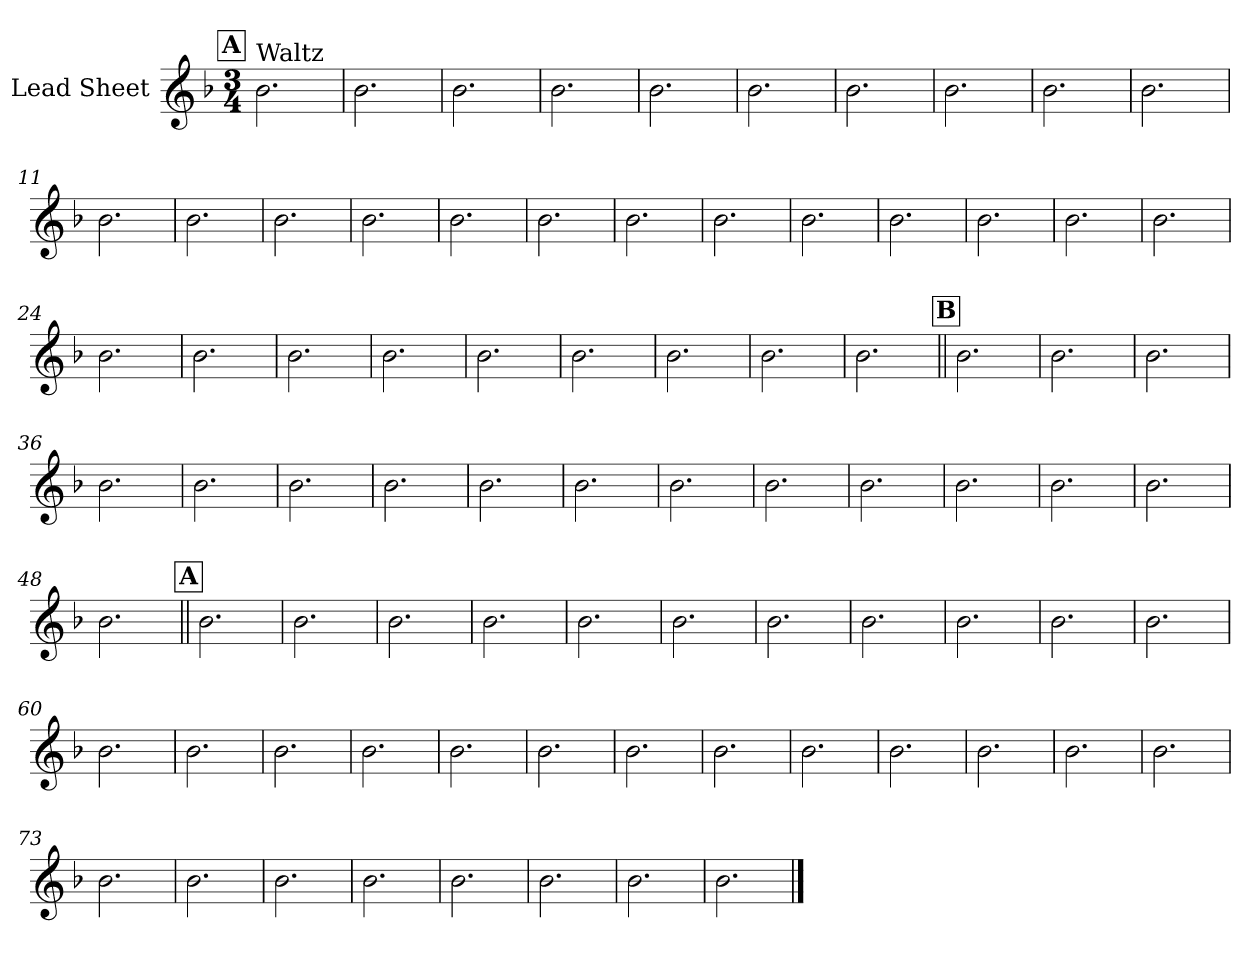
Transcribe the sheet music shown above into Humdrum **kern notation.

**kern
*part1
*staff1
*I"Lead Sheet
*clefG2
*k[b-]
*F:
*M3/4
!!LO:REH:place=s1:a:fs=14:t=A
=1
!LO:TX:a:t=Waltz
2.b-\
=2
2.b-\
=3
2.b-\
=4
2.b-\
=5
2.b-\
=6
2.b-\
=7
2.b-\
=8
2.b-\
!!LO:LB:g=z
=9
2.b-\
=10
2.b-\
=11
2.b-\
=12
2.b-\
=13
2.b-\
=14
2.b-\
=15
2.b-\
=16
2.b-\
!!LO:LB:g=z
=17
2.b-\
=18
2.b-\
=19
2.b-\
=20
2.b-\
=21
2.b-\
=22
2.b-\
=23
2.b-\
=24
2.b-\
!!LO:LB:g=z
=25
2.b-\
=26
2.b-\
=27
2.b-\
=28
2.b-\
=29
2.b-\
=30
2.b-\
=31
2.b-\
=32
2.b-\
!!LO:LB:g=z
!!LO:REH:place=s1:a:fs=14:t=B
=33||
2.b-\
=34
2.b-\
=35
2.b-\
=36
2.b-\
=37
2.b-\
=38
2.b-\
=39
2.b-\
=40
2.b-\
!!LO:LB:g=z
=41
2.b-\
=42
2.b-\
=43
2.b-\
=44
2.b-\
=45
2.b-\
=46
2.b-\
=47
2.b-\
=48
2.b-\
!!LO:LB:g=z
!!LO:REH:place=s1:a:fs=14:t=A
=49||
2.b-\
=50
2.b-\
=51
2.b-\
=52
2.b-\
=53
2.b-\
=54
2.b-\
=55
2.b-\
=56
2.b-\
!!LO:LB:g=z
=57
2.b-\
=58
2.b-\
=59
2.b-\
=60
2.b-\
=61
2.b-\
=62
2.b-\
=63
2.b-\
=64
2.b-\
!!LO:LB:g=z
=65
2.b-\
=66
2.b-\
=67
2.b-\
=68
2.b-\
=69
2.b-\
=70
2.b-\
=71
2.b-\
=72
2.b-\
!!LO:LB:g=z
=73
2.b-\
=74
2.b-\
=75
2.b-\
=76
2.b-\
=77
2.b-\
=78
2.b-\
=79
2.b-\
=80
2.b-\
==
*-
